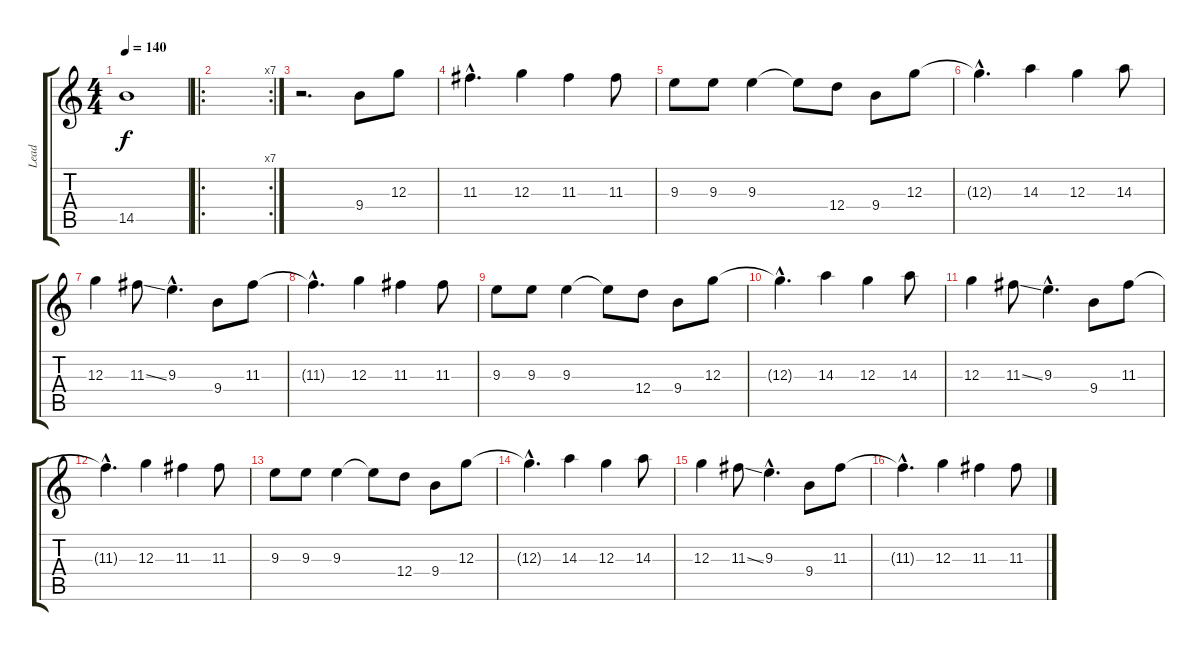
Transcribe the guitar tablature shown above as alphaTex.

\track ("Lead" "Lead") {instrument distortionguitar}
\staff {score tabs}
\tuning (E4 B3 G3 D3 A2 E2) {hide}
\ts (4 4)
\tempo 140
\clef g2
\ks c
14.5.1{dy f} |
\ro
\rc 7
|
r.2{d} 9.4.8 12.3.8 |
11.3{hac}.4{d} 12.3.4 11.3.4 11.3.8 |
9.3.8 9.3.8 9.3.4 9.3{t}.8 12.4.8 9.4.8 12.3.8 |
12.3{hac t}.4{d} 14.3.4 12.3.4 14.3.8 |
12.3.4 11.3{ss}.8 9.3{hac}.4{d} 9.4.8 11.3.8 |
11.3{hac t}.4{d} 12.3.4 11.3.4 11.3.8 |
9.3.8 9.3.8 9.3.4 9.3{t}.8 12.4.8 9.4.8 12.3.8 |
12.3{hac t}.4{d} 14.3.4 12.3.4 14.3.8 |
12.3.4 11.3{ss}.8 9.3{hac}.4{d} 9.4.8 11.3.8 |
11.3{hac t}.4{d} 12.3.4 11.3.4 11.3.8 |
9.3.8 9.3.8 9.3.4 9.3{t}.8 12.4.8 9.4.8 12.3.8 |
12.3{hac t}.4{d} 14.3.4 12.3.4 14.3.8 |
12.3.4 11.3{ss}.8 9.3{hac}.4{d} 9.4.8 11.3.8 |
11.3{hac t}.4{d} 12.3.4 11.3.4 11.3.8
